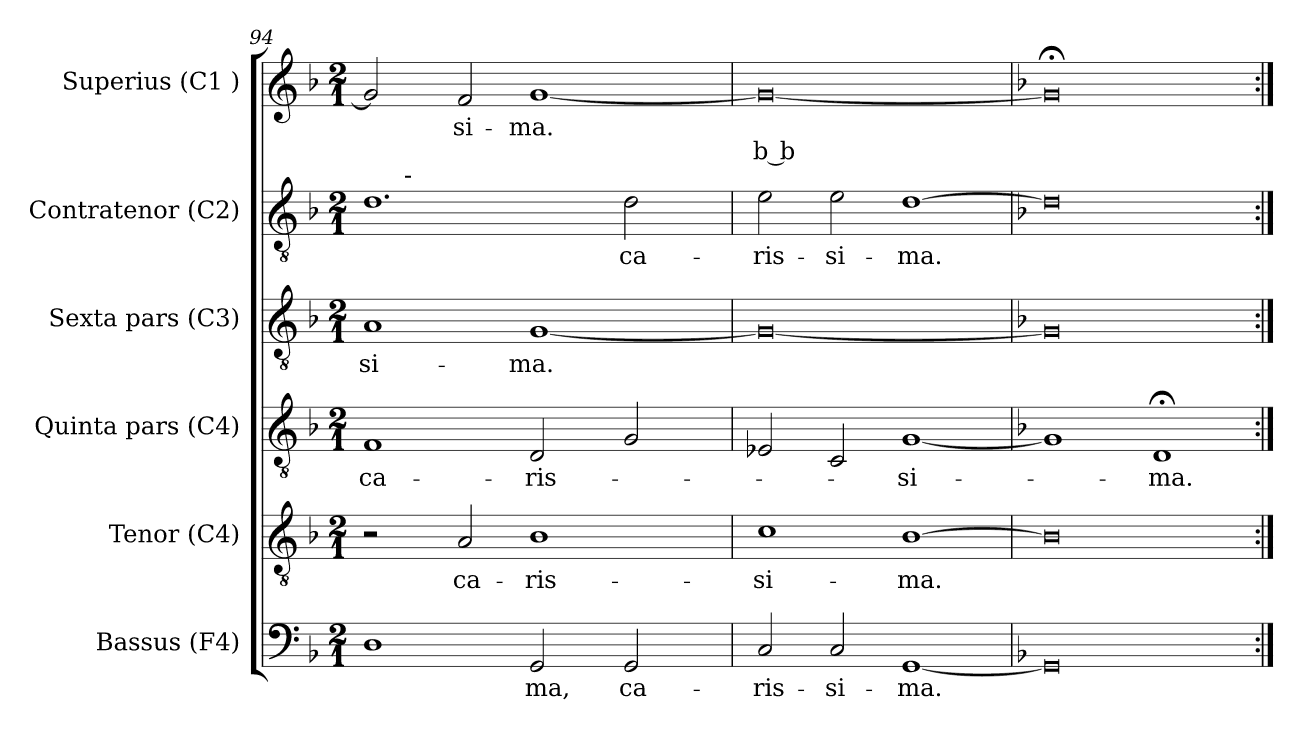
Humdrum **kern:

**kern	**text	**kern	**text	**kern	**text	**kern	**text	**kern	**text	**kern	**text	**text
*part6	*part6	*part5	*part5	*part4	*part4	*part3	*part3	*part2	*part2	*part1	*part1	*part1
*staff6	*staff6	*staff5	*staff5	*staff4	*staff4	*staff3	*staff3	*staff2	*staff2	*staff1	*staff1	*staff1
*I"Bassus (F4)	*	*I"Tenor (C4)	*	*I"Quinta pars (C4)	*	*I"Sexta pars (C3)	*	*I"Contratenor (C2)	*	*I"Superius (C1 )	*	*
*I'B	*	*I'T	*	*I'QP	*	*I'SP	*	*I'C	*	*I'S	*	*
!!LO:LB:g=z
*clefF4	*	*clefGv2	*	*clefGv2	*	*clefGv2	*	*clefGv2	*	*clefG2	*	*
*k[b-]	*	*k[b-]	*	*k[b-]	*	*k[b-]	*	*k[b-]	*	*k[b-]	*	*
*F:	*	*F:	*	*F:	*	*F:	*	*F:	*	*F:	*	*
*M2/1	*	*M2/1	*	*M2/1	*	*M2/1	*	*M2/1	*	*M2/1	*	*
=94	=94	=94	=94	=94	=94	=94	=94	=94	=94	=94	=94	=94
!	!	!	!	!	!	!	!	!LO:TX:b:t=-sti	!	!	!	!
!	!	!	!	!	!LO:LY:b:cj	!	!LO:LY:b:rj	!	!	!	!	!
*	*	*	*	*	*	*	*	*^	*	*	*	*
1D	.	2r	.	1F	ca-	1A	-si-	1.d	8.ryy	.	2g/]	.	.
!	!	!	!	!	!	!	!	!	!LO:TX:a:t=-	!	!	!	!
.	.	.	.	.	.	.	.	.	1ryy	.	.	.	.
!	!	!	!LO:LY:b:cj	!	!	!	!	!	!	!	!	!LO:LY:b:cj	!
.	.	2A/	ca-	.	.	.	.	.	.	.	2f/	-si-	.
!	!LO:LY:b:cj	!	!LO:LY:b:cj	!	!LO:LY:b:cj	!	!LO:LY:b:cj	!	!	!	!	!LO:LY:b:cj	!
2GG/	-ma,	1B-	-ris-	2D/	-ris-	[<1G	-ma.	.	.	.	[<1g	-ma.	.
.	.	.	.	.	.	.	.	.	2ryy	.	.	.	.
!	!LO:LY:b:cj	!	!	!	!	!	!	!	!	!LO:LY:b:cj	!	!	!
2GG/	ca-	.	.	2G/	.	.	.	2d\	.	-ca-	.	.	.
.	.	.	.	.	.	.	.	.	4ryy	.	.	.	.
.	.	.	.	.	.	.	.	.	16ryy	.	.	.	.
=95	=95	=95	=95	=95	=95	=95	=95	=95	=95	=95	=95	=95	=95
!	!LO:LY:b:cj	!	!LO:LY:b:cj	!	!	!	!	!	!	!LO:LY:b:cj	!	!	!LO:LY:b:rj
*	*	*	*	*	*	*	*	*v	*v	*	*	*	*
2C/	-ris-	1c	-si-	2E-X/	.	0G_<	.	2e\	-ris-	0g_<	.	b b
!	!LO:LY:b:cj	!	!	!	!	!	!	!	!LO:LY:b:cj	!	!	!
2C/	-si-	.	.	2C/	.	.	.	2e\	-si-	.	.	.
!	!LO:LY:b:cj	!	!LO:LY:b:cj	!	!LO:LY:b:cj	!	!	!	!LO:LY:b:cj	!	!	!
[<1GG	-ma.	[>1B-	-ma.	[<1G	-si-	.	.	[>1d	-ma.	.	.	.
=96	=96	=96	=96	=96	=96	=96	=96	=96	=96	=96	=96	=96
*	*	*k[]	*	*	*	*	*	*	*	*	*	*
*	*	*C:	*	*	*	*	*	*	*	*	*	*
0GG]	.	0B-]	.	1G]	.	0G]	.	0d]	.	0g;<]	.	.
!	!	!	!	!	!LO:LY:b:cj	!	!	!	!	!	!	!
.	.	.	.	1D;<	-ma.	.	.	.	.	.	.	.
=:|!	=:|!	=:|!	=:|!	=:|!	=:|!	=:|!	=:|!	=:|!	=:|!	=:|!	=:|!	=:|!
*-	*-	*-	*-	*-	*-	*-	*-	*-	*-	*-	*-	*-
